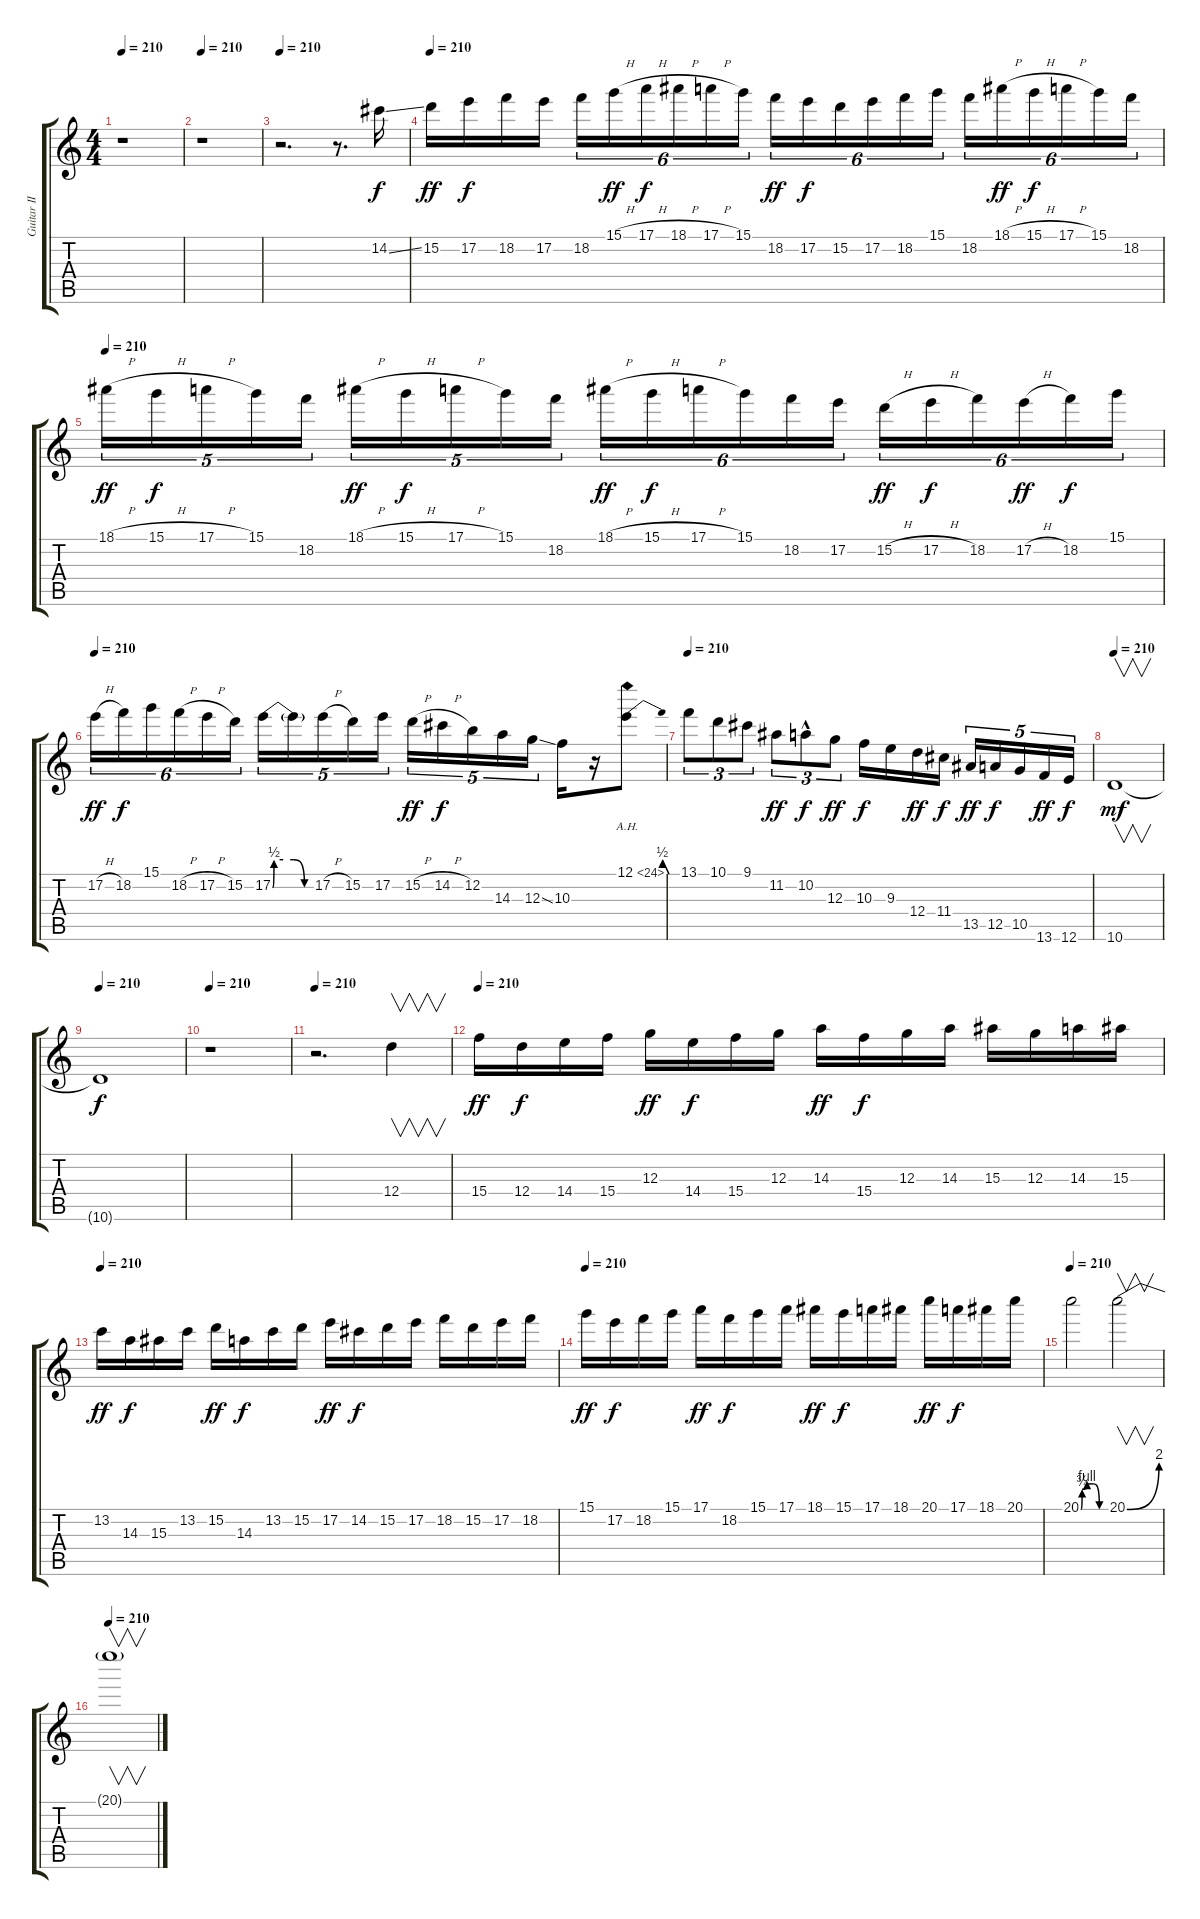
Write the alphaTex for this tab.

\track ("Guitar II" "Guitar II") {instrument overdrivenguitar}
\staff {score tabs}
\tuning (E4 B3 G3 D3 A2 E2) {hide}
\ts (4 4)
\tempo 210
\clef g2
\ks c
r.1{dy mf} |
\tempo 210
r.1 |
\tempo 210
r.2{d} r.8{d} 14.2{ss}.16{dy f} |
\tempo 210
15.2.16{dy ff} 17.2.16{dy f} 18.2.16 17.2.16 18.2.16{tu (6 4)} 15.1{h}.16{tu (6 4) dy ff} 17.1{h}.16{tu (6 4) dy f} 18.1{h}.16{tu (6 4)} 17.1{h}.16{tu (6 4)} 15.1.16{tu (6 4)} 18.2.16{tu (6 4) dy ff} 17.2.16{tu (6 4) dy f} 15.2.16{tu (6 4)} 17.2.16{tu (6 4)} 18.2.16{tu (6 4)} 15.1.16{tu (6 4)} 18.2.16{tu (6 4)} 18.1{h}.16{tu (6 4) dy ff} 15.1{h}.16{tu (6 4) dy f} 17.1{h}.16{tu (6 4)} 15.1.16{tu (6 4)} 18.2.16{tu (6 4)} |
\tempo 210
18.1{h}.16{tu (5 4) dy ff} 15.1{h}.16{tu (5 4) dy f} 17.1{h}.16{tu (5 4)} 15.1.16{tu (5 4)} 18.2.16{tu (5 4)} 18.1{h}.16{tu (5 4) dy ff} 15.1{h}.16{tu (5 4) dy f} 17.1{h}.16{tu (5 4)} 15.1.16{tu (5 4)} 18.2.16{tu (5 4)} 18.1{h}.16{tu (6 4) dy ff} 15.1{h}.16{tu (6 4) dy f} 17.1{h}.16{tu (6 4)} 15.1.16{tu (6 4)} 18.2.16{tu (6 4)} 17.2.16{tu (6 4)} 15.2{h}.16{tu (6 4) dy ff} 17.2{h}.16{tu (6 4) dy f} 18.2.16{tu (6 4)} 17.2{h}.16{tu (6 4) dy ff} 18.2.16{tu (6 4) dy f} 15.1.16{tu (6 4)} |
\tempo 210
17.2{h}.16{tu (6 4) dy ff} 18.2.16{tu (6 4) dy f} 15.1.16{tu (6 4)} 18.2{h}.16{tu (6 4)} 17.2{h}.16{tu (6 4)} 15.2.16{tu (6 4)} 17.2{be (custom 0 0 2 2 15 2 30 2 45 0 60 0)}.16{tu (5 4)} 17.2{t}.16{tu (5 4)} 17.2{h}.16{tu (5 4)} 15.2.16{tu (5 4)} 17.2.16{tu (5 4)} 15.2{h}.16{tu (5 4) dy ff} 14.2{h}.16{tu (5 4) dy f} 12.2.16{tu (5 4)} 14.3.16{tu (5 4)} 12.3{ss}.16{tu (5 4)} 10.3.16 r.16 12.1{be (bend 0 0 60 2) ah 12}.8 |
\tempo 210
13.1.8{tu (3 2)} 10.1.8{tu (3 2)} 9.1.8{tu (3 2)} 11.2.8{tu (3 2) dy ff} 10.2{hac}.8{tu (3 2) dy f} 12.3.8{tu (3 2) dy ff} 10.3.16{dy f} 9.3.16 12.4.16{dy ff} 11.4.16{dy f} 13.5.16{tu (5 4) dy ff} 12.5.16{tu (5 4) dy f} 10.5.16{tu (5 4)} 13.6.16{tu (5 4) dy ff} 12.6.16{tu (5 4) dy f} |
\tempo 210
10.6.1{v dy mf} |
\tempo 210
10.6{t}.1{dy f} |
\tempo 210
r.1 |
\tempo 210
r.2{d} 12.4.4{v} |
\tempo 210
15.4.16{dy ff} 12.4.16{dy f} 14.4.16 15.4.16 12.3.16{dy ff} 14.4.16{dy f} 15.4.16 12.3.16 14.3.16{dy ff} 15.4.16{dy f} 12.3.16 14.3.16 15.3.16 12.3.16 14.3.16 15.3.16 |
\tempo 210
13.2.16{dy ff} 14.3.16{dy f} 15.3.16 13.2.16 15.2.16{dy ff} 14.3.16{dy f} 13.2.16 15.2.16 17.2.16{dy ff} 14.2.16{dy f} 15.2.16 17.2.16 18.2.16 15.2.16 17.2.16 18.2.16 |
\tempo 210
15.1.16{dy ff} 17.2.16{dy f} 18.2.16 15.1.16 17.1.16{dy ff} 18.2.16{dy f} 15.1.16 17.1.16 18.1.16{dy ff} 15.1.16{dy f} 17.1.16 18.1.16 20.1.16{dy ff} 17.1.16{dy f} 18.1.16 20.1.16 |
\tempo 210
20.1{be (custom 0 0 3 3 15 4 30 4 45 0 60 0)}.2 20.1{be (bend 0 0 60 8)}.2{v} |
\tempo 210
20.1{t}.1{v}
